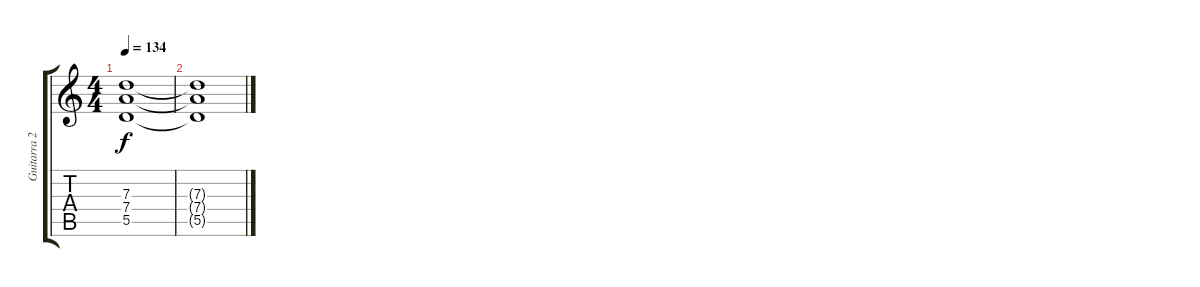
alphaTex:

\track ("Guitarra 2 [Brad Whitford]" "Guitarra 2") {instrument distortionguitar}
\staff {score tabs}
\tuning (E4 B3 G3 D3 A2 D2) {hide}
\ts (4 4)
\tempo 134
\clef g2
\ks c
(7.3{t} 7.4{t} 5.5{t}).1{dy f} |
(7.3{t} 7.4{t} 5.5{t}).1
